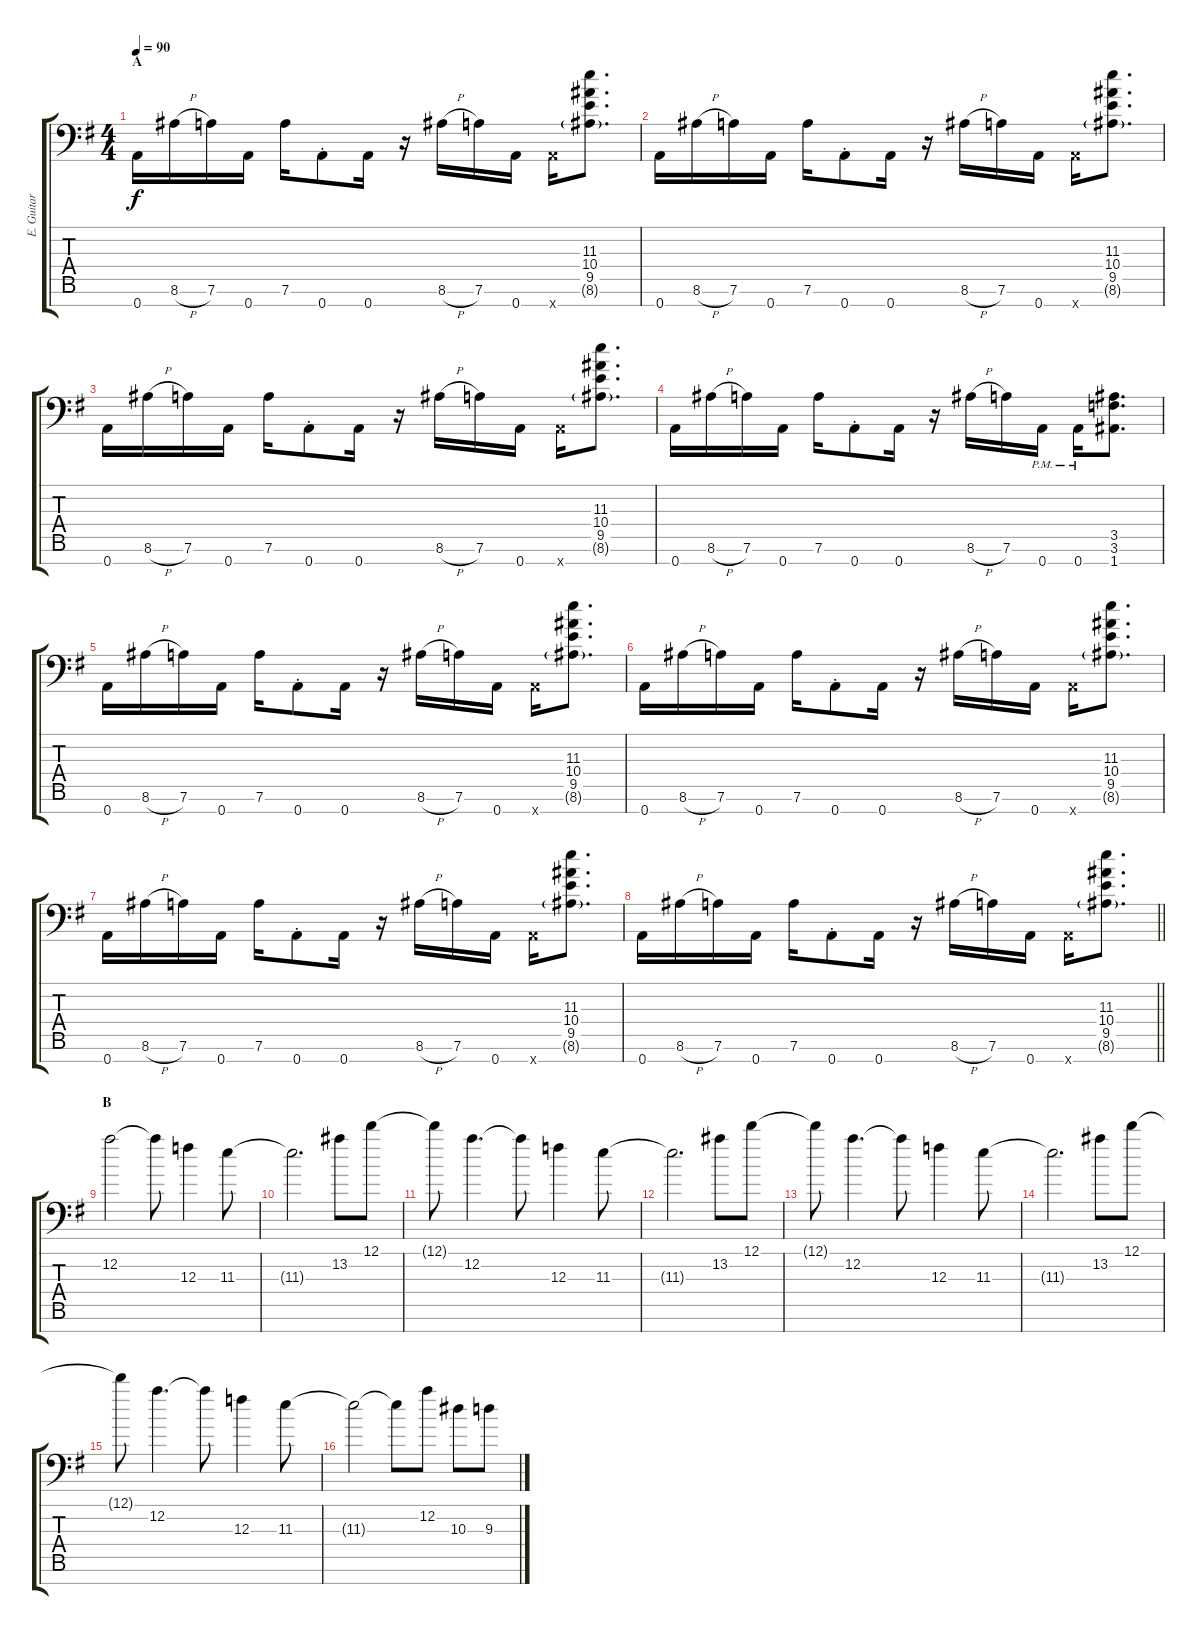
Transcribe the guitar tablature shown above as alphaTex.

\track ("E. Guitar III" "E. Guitar ") {instrument overdrivenguitar}
\staff {score tabs}
\tuning (D4 A3 F3 C3 G2 D2 A1) {hide}
\ts (4 4)
\section ("" "A")
\tempo 90
\clef f4
\ks g
0.7.16{dy f} 8.6{h}.16 7.6.16 0.7.16 7.6.16 0.7{st}.8 0.7.16 r.16 8.6{h}.16 7.6.16 0.7.16 0.7{x}.16 (11.3 10.4 9.5 8.6{g}).8{d} |
0.7.16 8.6{h}.16 7.6.16 0.7.16 7.6.16 0.7{st}.8 0.7.16 r.16 8.6{h}.16 7.6.16 0.7.16 0.7{x}.16 (11.3 10.4 9.5 8.6{g}).8{d} |
0.7.16 8.6{h}.16 7.6.16 0.7.16 7.6.16 0.7{st}.8 0.7.16 r.16 8.6{h}.16 7.6.16 0.7.16 0.7{x}.16 (11.3 10.4 9.5 8.6{g}).8{d} |
0.7.16 8.6{h}.16 7.6.16 0.7.16 7.6.16 0.7{st}.8 0.7.16 r.16 8.6{h}.16 7.6.16 0.7{pm}.16 0.7{pm}.16 (3.5 3.6 1.7).8{d} |
0.7.16 8.6{h}.16 7.6.16 0.7.16 7.6.16 0.7{st}.8 0.7.16 r.16 8.6{h}.16 7.6.16 0.7.16 0.7{x}.16 (11.3 10.4 9.5 8.6{g}).8{d} |
0.7.16 8.6{h}.16 7.6.16 0.7.16 7.6.16 0.7{st}.8 0.7.16 r.16 8.6{h}.16 7.6.16 0.7.16 0.7{x}.16 (11.3 10.4 9.5 8.6{g}).8{d} |
0.7.16 8.6{h}.16 7.6.16 0.7.16 7.6.16 0.7{st}.8 0.7.16 r.16 8.6{h}.16 7.6.16 0.7.16 0.7{x}.16 (11.3 10.4 9.5 8.6{g}).8{d} |
\barLineRight lightlight
0.7.16 8.6{h}.16 7.6.16 0.7.16 7.6.16 0.7{st}.8 0.7.16 r.16 8.6{h}.16 7.6.16 0.7.16 0.7{x}.16 (11.3 10.4 9.5 8.6{g}).8{d} |
\section ("" "B")
12.2.2 12.2{t}.8 12.3.4 11.3.8 |
11.3{t}.2{d} 13.2.8 12.1.8 |
12.1{t}.8 12.2.4{d} 12.2{t}.8 12.3.4 11.3.8 |
11.3{t}.2{d} 13.2.8 12.1.8 |
12.1{t}.8 12.2.4{d} 12.2{t}.8 12.3.4 11.3.8 |
11.3{t}.2{d} 13.2.8 12.1.8 |
12.1{t}.8 12.2.4{d} 12.2{t}.8 12.3.4 11.3.8 |
11.3{t}.2 11.3{t}.8 12.2.8 10.3.8 9.3.8
